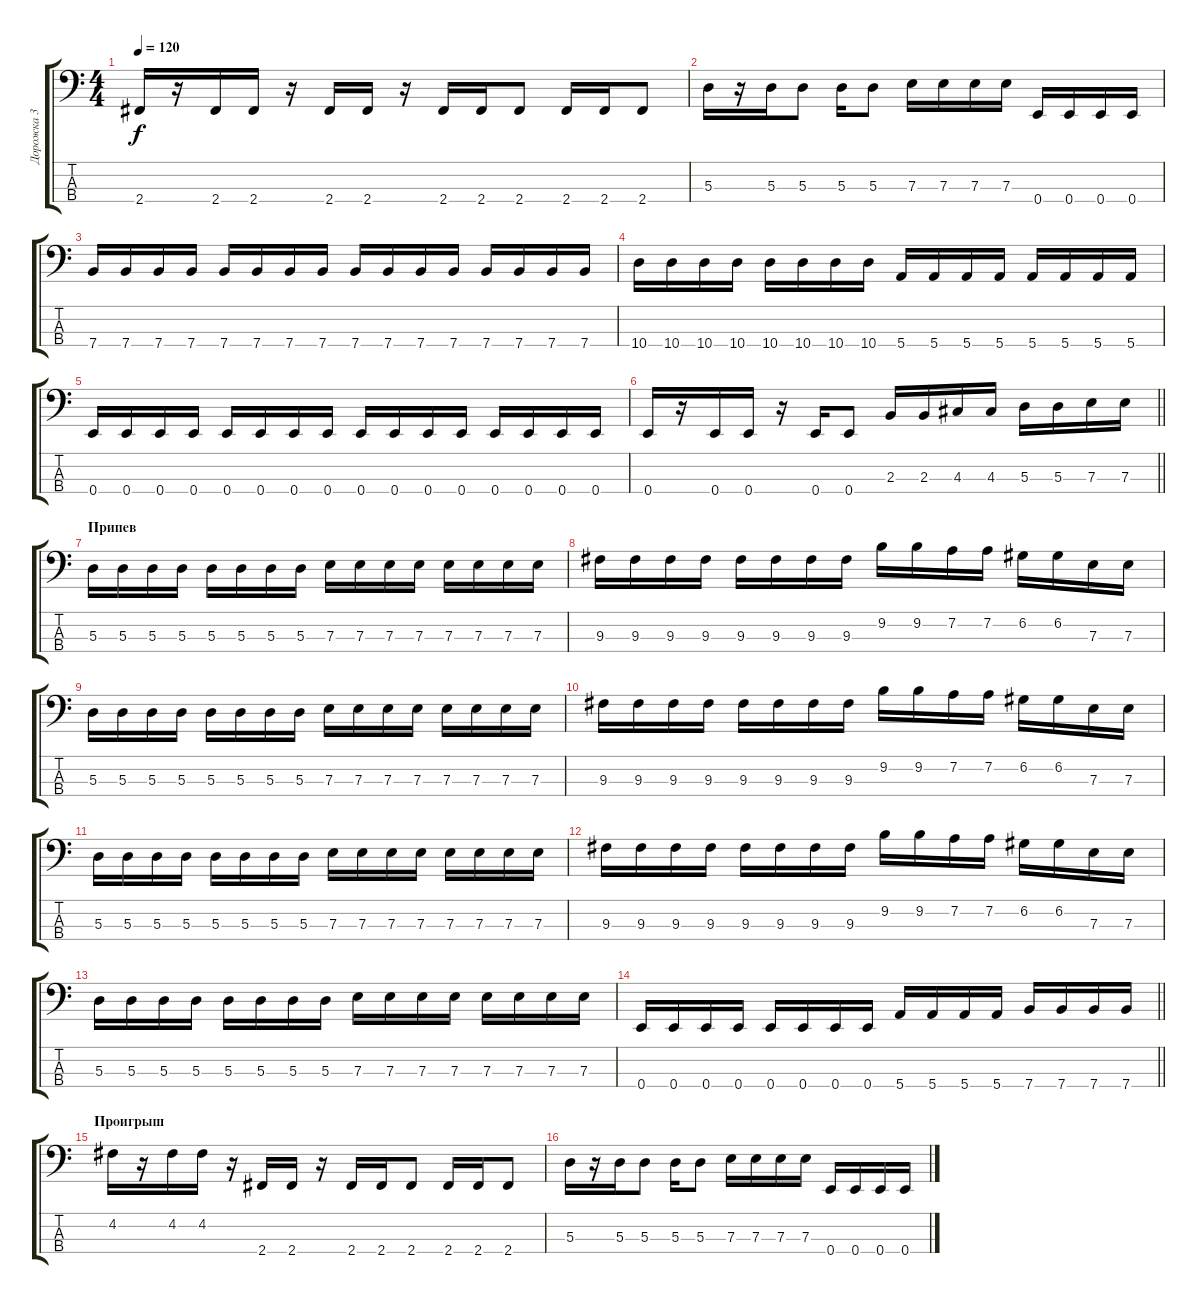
\track ("Дорожка 3" "Дорожка 3") {instrument electricbasspick}
\staff {score tabs}
\tuning (G2 D2 A1 E1) {hide}
\ts (4 4)
\tempo 120
\clef f4
\ks c
2.4.16{dy f} r.16 2.4.16 2.4.16 r.16 2.4.16 2.4.16 r.16 2.4.16 2.4.16 2.4.8 2.4.16 2.4.16 2.4.8 |
5.3.16 r.16 5.3.16 5.3.8 5.3.16 5.3.8 7.3.16 7.3.16 7.3.16 7.3.16 0.4.16 0.4.16 0.4.16 0.4.16 |
7.4.16 7.4.16 7.4.16 7.4.16 7.4.16 7.4.16 7.4.16 7.4.16 7.4.16 7.4.16 7.4.16 7.4.16 7.4.16 7.4.16 7.4.16 7.4.16 |
10.4.16 10.4.16 10.4.16 10.4.16 10.4.16 10.4.16 10.4.16 10.4.16 5.4.16 5.4.16 5.4.16 5.4.16 5.4.16 5.4.16 5.4.16 5.4.16 |
0.4.16 0.4.16 0.4.16 0.4.16 0.4.16 0.4.16 0.4.16 0.4.16 0.4.16 0.4.16 0.4.16 0.4.16 0.4.16 0.4.16 0.4.16 0.4.16 |
\barLineRight lightlight
0.4.16 r.16 0.4.16 0.4.16 r.16 0.4.16 0.4.8 2.3.16 2.3.16 4.3.16 4.3.16 5.3.16 5.3.16 7.3.16 7.3.16 |
\section ("" "Припев")
5.3.16 5.3.16 5.3.16 5.3.16 5.3.16 5.3.16 5.3.16 5.3.16 7.3.16 7.3.16 7.3.16 7.3.16 7.3.16 7.3.16 7.3.16 7.3.16 |
9.3.16 9.3.16 9.3.16 9.3.16 9.3.16 9.3.16 9.3.16 9.3.16 9.2.16 9.2.16 7.2.16 7.2.16 6.2.16 6.2.16 7.3.16 7.3.16 |
5.3.16 5.3.16 5.3.16 5.3.16 5.3.16 5.3.16 5.3.16 5.3.16 7.3.16 7.3.16 7.3.16 7.3.16 7.3.16 7.3.16 7.3.16 7.3.16 |
9.3.16 9.3.16 9.3.16 9.3.16 9.3.16 9.3.16 9.3.16 9.3.16 9.2.16 9.2.16 7.2.16 7.2.16 6.2.16 6.2.16 7.3.16 7.3.16 |
5.3.16 5.3.16 5.3.16 5.3.16 5.3.16 5.3.16 5.3.16 5.3.16 7.3.16 7.3.16 7.3.16 7.3.16 7.3.16 7.3.16 7.3.16 7.3.16 |
9.3.16 9.3.16 9.3.16 9.3.16 9.3.16 9.3.16 9.3.16 9.3.16 9.2.16 9.2.16 7.2.16 7.2.16 6.2.16 6.2.16 7.3.16 7.3.16 |
5.3.16 5.3.16 5.3.16 5.3.16 5.3.16 5.3.16 5.3.16 5.3.16 7.3.16 7.3.16 7.3.16 7.3.16 7.3.16 7.3.16 7.3.16 7.3.16 |
\barLineRight lightlight
0.4.16 0.4.16 0.4.16 0.4.16 0.4.16 0.4.16 0.4.16 0.4.16 5.4.16 5.4.16 5.4.16 5.4.16 7.4.16 7.4.16 7.4.16 7.4.16 |
\section ("" "Проигрыш")
4.2.16 r.16 4.2.16 4.2.16 r.16 2.4.16 2.4.16 r.16 2.4.16 2.4.16 2.4.8 2.4.16 2.4.16 2.4.8 |
5.3.16 r.16 5.3.16 5.3.8 5.3.16 5.3.8 7.3.16 7.3.16 7.3.16 7.3.16 0.4.16 0.4.16 0.4.16 0.4.16
